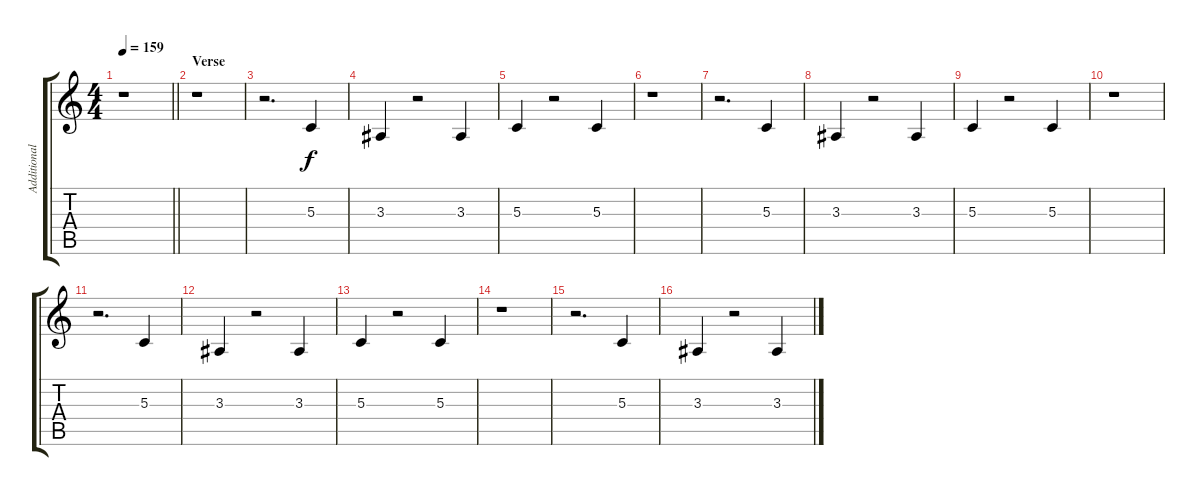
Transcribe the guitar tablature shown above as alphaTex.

\track ("Additional Vocals" "Additional") {instrument pizzicatostrings}
\staff {score tabs}
\tuning (E4 B3 G3 D3 A2 E2) {hide}
\ts (4 4)
\tempo 159
\clef g2
\barLineRight lightlight
\ks c
r.1{dy f} |
\section ("" "Verse")
r.1 |
r.2{d} 5.3.4 |
3.3.4 r.2 3.3.4 |
5.3.4 r.2 5.3.4 |
r.1 |
r.2{d} 5.3.4 |
3.3.4 r.2 3.3.4 |
5.3.4 r.2 5.3.4 |
r.1 |
r.2{d} 5.3.4 |
3.3.4 r.2 3.3.4 |
5.3.4 r.2 5.3.4 |
r.1 |
r.2{d} 5.3.4 |
3.3.4 r.2 3.3.4
